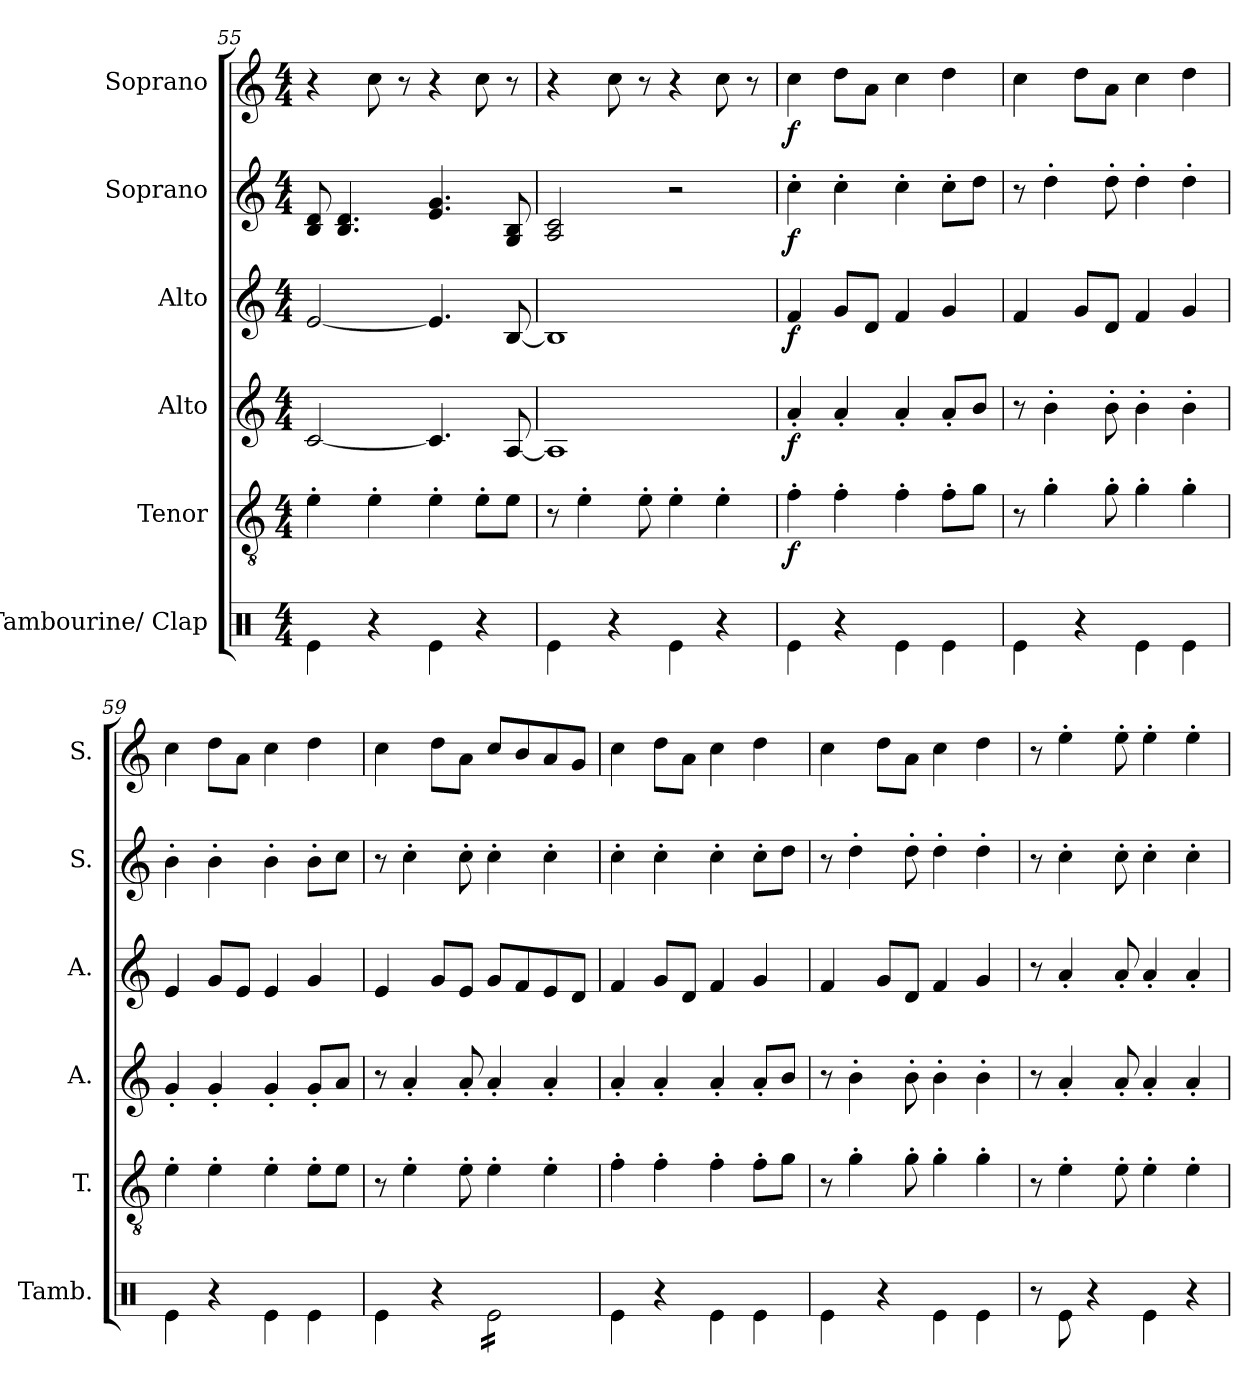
**kern	**kern	**dynam	**kern	**dynam	**kern	**dynam	**kern	**dynam	**kern	**dynam
*part6	*part5	*part5	*part4	*part4	*part3	*part3	*part2	*part2	*part1	*part1
*staff6	*staff5	*staff5	*staff4	*staff4	*staff3	*staff3	*staff2	*staff2	*staff1	*staff1
*I"Tambourine/ Clap	*I"Tenor	*	*I"Alto	*	*I"Alto	*	*I"Soprano	*	*I"Soprano	*
*I'Tamb.	*I'T.	*	*I'A.	*	*I'A.	*	*I'S.	*	*I'S.	*
*clefX	*clefGv2	*	*clefG2	*	*clefG2	*	*clefG2	*	*clefG2	*
*k[]	*k[]	*	*k[]	*	*k[]	*	*k[]	*	*k[]	*
*M4/4	*M4/4	*	*M4/4	*	*M4/4	*	*M4/4	*	*M4/4	*
=55	=55	=55	=55	=55	=55	=55	=55	=55	=55	=55
4Re\	4e'\	.	[2c/	.	[2e/	.	8B/ 8d/	.	4r	.
.	.	.	.	.	.	.	4.B/ 4.d/	.	.	.
4r	4e'\	.	.	.	.	.	.	.	8cc\	.
.	.	.	.	.	.	.	.	.	8r	.
4Re\	4e'\	.	4.c/]	.	4.e/]	.	4.e/ 4.g/	.	4r	.
4r	8e'\L	.	.	.	.	.	.	.	8cc\	.
.	8e\J	.	[8A/	.	[8B/	.	8G/ 8B/	.	8r	.
!!LO:PB:g=z
=56	=56	=56	=56	=56	=56	=56	=56	=56	=56	=56
4Re\	8r	.	1A]	.	1B]	.	2A/ 2c/	.	4r	.
.	4e'\	.	.	.	.	.	.	.	.	.
4r	.	.	.	.	.	.	.	.	8cc\	.
.	8e'\	.	.	.	.	.	.	.	8r	.
4Re\	4e'\	.	.	.	.	.	2r	.	4r	.
4r	4e'\	.	.	.	.	.	.	.	8cc\	.
.	.	.	.	.	.	.	.	.	8r	.
=57	=57	=57	=57	=57	=57	=57	=57	=57	=57	=57
!	!	!LO:DY:b	!	!LO:DY:b	!	!LO:DY:b	!	!LO:DY:b	!	!LO:DY:b
4Re\	4f'\	f	4a'/	f	4f/	f	4cc'\	f	4cc\	f
4r	4f'\	.	4a'/	.	8g/L	.	4cc'\	.	8dd\L	.
.	.	.	.	.	8d/J	.	.	.	8a\J	.
4Re\	4f'\	.	4a'/	.	4f/	.	4cc'\	.	4cc\	.
4Re\	8f'\L	.	8a'/L	.	4g/	.	8cc'\L	.	4dd\	.
.	8g\J	.	8b/J	.	.	.	8dd\J	.	.	.
=58	=58	=58	=58	=58	=58	=58	=58	=58	=58	=58
4Re\	8r	.	8r	.	4f/	.	8r	.	4cc\	.
.	4g'\	.	4b'\	.	.	.	4dd'\	.	.	.
4r	.	.	.	.	8g/L	.	.	.	8dd\L	.
.	8g'\	.	8b'\	.	8d/J	.	8dd'\	.	8a\J	.
4Re\	4g'\	.	4b'\	.	4f/	.	4dd'\	.	4cc\	.
4Re\	4g'\	.	4b'\	.	4g/	.	4dd'\	.	4dd\	.
=59	=59	=59	=59	=59	=59	=59	=59	=59	=59	=59
4Re\	4e'\	.	4g'/	.	4e/	.	4b'\	.	4cc\	.
4r	4e'\	.	4g'/	.	8g/L	.	4b'\	.	8dd\L	.
.	.	.	.	.	8e/J	.	.	.	8a\J	.
4Re\	4e'\	.	4g'/	.	4e/	.	4b'\	.	4cc\	.
4Re\	8e'\L	.	8g'/L	.	4g/	.	8b'\L	.	4dd\	.
.	8e\J	.	8a/J	.	.	.	8cc\J	.	.	.
=60	=60	=60	=60	=60	=60	=60	=60	=60	=60	=60
4Re\	8r	.	8r	.	4e/	.	8r	.	4cc\	.
.	4e'\	.	4a'/	.	.	.	4cc'\	.	.	.
4r	.	.	.	.	8g/L	.	.	.	8dd\L	.
.	8e'\	.	8a'/	.	8e/J	.	8cc'\	.	8a\J	.
*tremolo	*	*	*	*	*	*	*	*	*	*
16Re\LL	4e'\	.	4a'/	.	8g/L	.	4cc'\	.	8cc/L	.
16Re\	.	.	.	.	.	.	.	.	.	.
16Re\	.	.	.	.	8f/	.	.	.	8b/	.
16Re\	.	.	.	.	.	.	.	.	.	.
16Re\	4e'\	.	4a'/	.	8e/	.	4cc'\	.	8a/	.
16Re\	.	.	.	.	.	.	.	.	.	.
16Re\	.	.	.	.	8d/J	.	.	.	8g/J	.
16Re\JJ	.	.	.	.	.	.	.	.	.	.
*Xtremolo	*	*	*	*	*	*	*	*	*	*
=61	=61	=61	=61	=61	=61	=61	=61	=61	=61	=61
4Re\	4f'\	.	4a'/	.	4f/	.	4cc'\	.	4cc\	.
4r	4f'\	.	4a'/	.	8g/L	.	4cc'\	.	8dd\L	.
.	.	.	.	.	8d/J	.	.	.	8a\J	.
4Re\	4f'\	.	4a'/	.	4f/	.	4cc'\	.	4cc\	.
4Re\	8f'\L	.	8a'/L	.	4g/	.	8cc'\L	.	4dd\	.
.	8g\J	.	8b/J	.	.	.	8dd\J	.	.	.
!!LO:LB:g=z
=62	=62	=62	=62	=62	=62	=62	=62	=62	=62	=62
4Re\	8r	.	8r	.	4f/	.	8r	.	4cc\	.
.	4g'\	.	4b'\	.	.	.	4dd'\	.	.	.
4r	.	.	.	.	8g/L	.	.	.	8dd\L	.
.	8g'\	.	8b'\	.	8d/J	.	8dd'\	.	8a\J	.
4Re\	4g'\	.	4b'\	.	4f/	.	4dd'\	.	4cc\	.
4Re\	4g'\	.	4b'\	.	4g/	.	4dd'\	.	4dd\	.
=63	=63	=63	=63	=63	=63	=63	=63	=63	=63	=63
8r	8r	.	8r	.	8r	.	8r	.	8r	.
8Re\	4e'\	.	4a'/	.	4a'/	.	4cc'\	.	4ee'\	.
4r	.	.	.	.	.	.	.	.	.	.
.	8e'\	.	8a'/	.	8a'/	.	8cc'\	.	8ee'\	.
4Re\	4e'\	.	4a'/	.	4a'/	.	4cc'\	.	4ee'\	.
4r	4e'\	.	4a'/	.	4a'/	.	4cc'\	.	4ee'\	.
=	=	=	=	=	=	=	=	=	=	=
*-	*-	*-	*-	*-	*-	*-	*-	*-	*-	*-
